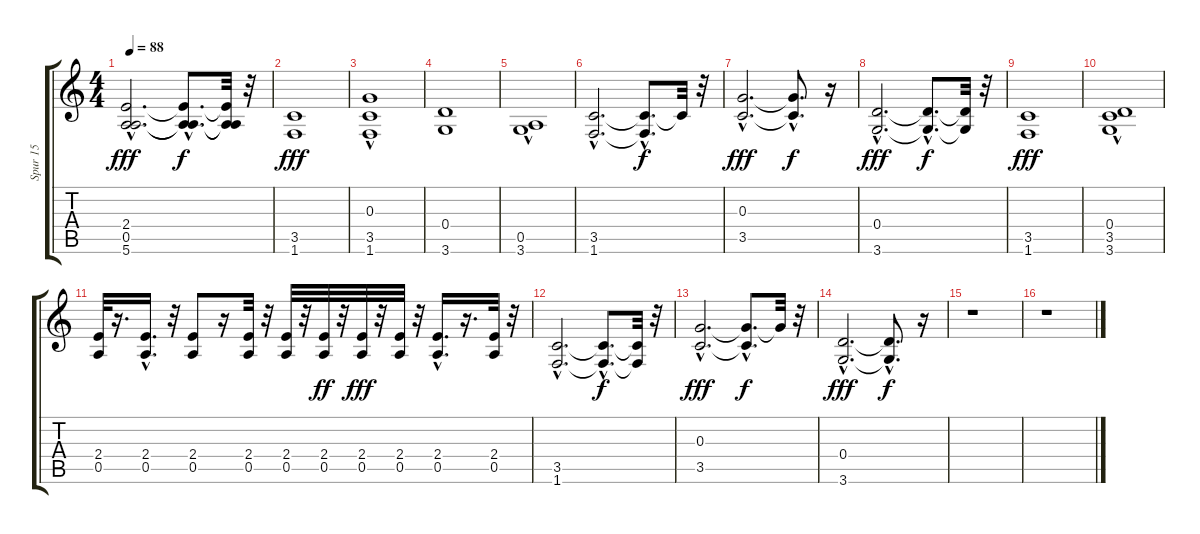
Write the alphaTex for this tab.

\track ("Spur 15" "Spur 15") {instrument electricbassfinger}
\staff {score tabs}
\tuning (E4 B3 G3 D3 A2 E2) {hide}
\ts (4 4)
\tempo 88
\clef g2
\ks c
(2.4{hac} 0.5{hac} 5.6{hac}).2{d dy fff} (2.4{hac t} 0.5{hac t} 5.6{hac t}).8{d dy f} (2.4{t} 0.5{t} 5.6{t}).32 r.32 |
(3.5 1.6).1{dy fff} |
(0.3{hac} 3.5{hac} 1.6).1 |
(0.4 3.6).1 |
(0.5{hac} 3.6).1 |
(3.5{hac} 1.6{hac}).2{d} (3.5{hac t} 1.6{hac t}).8{d dy f} 3.5{t}.32 r.32 |
(0.3{hac} 3.5{hac}).2{d dy fff} (0.3{hac t} 3.5{hac t}).8{d dy f} r.16 |
(0.4{hac} 3.6{hac}).2{d dy fff} (0.4{hac t} 3.6{hac t}).8{d dy f} (0.4{t} 3.6{t}).32 r.32 |
(3.5 1.6).1{dy fff} |
(0.4{hac} 3.5 3.6{hac}).1 |
(2.4 0.5).32 r.16{d} (2.4{hac} 0.5{hac}).16{d} r.32 (2.4 0.5).8 r.16 (2.4 0.5).32 r.32 (2.4 0.5).32 r.32 (2.4 0.5).32{dy ff} r.32 (2.4 0.5).32{dy fff} r.32 (2.4 0.5).32 r.32 (2.4{hac} 0.5{hac}).16{d} r.16{d} (2.4 0.5).32 r.32 |
(3.5{hac} 1.6{hac}).2{d} (3.5{hac t} 1.6{hac t}).8{d dy f} (3.5{t} 1.6{t}).32 r.32 |
(0.3{hac} 3.5{hac}).2{d dy fff} (0.3{hac t} 3.5{hac t}).8{d dy f} 0.3{t}.32 r.32 |
(0.4{hac} 3.6{hac}).2{d dy fff} (0.4{hac t} 3.6{hac t}).8{d dy f} r.16 |
r.1 |
r.1
